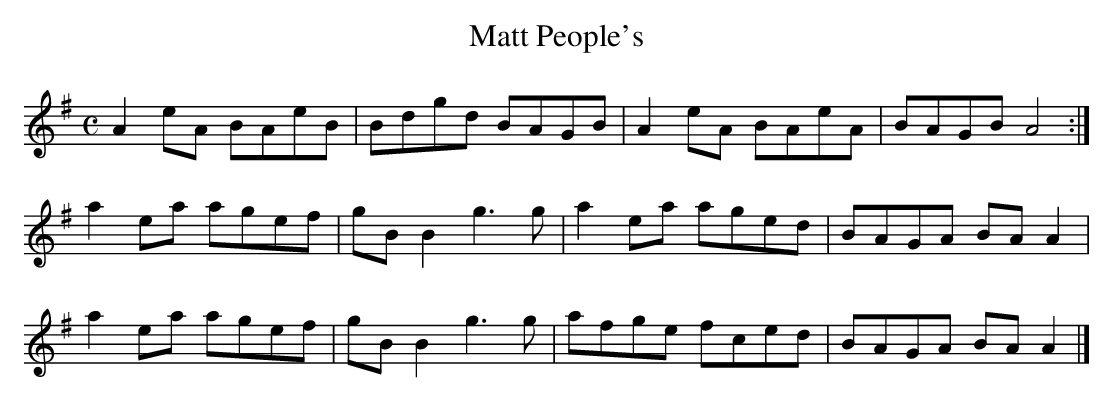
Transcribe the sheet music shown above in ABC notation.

X:1
T:People's, Matt
M:C
L:1/8
K:A Dorian
A2eA BAeB|Bdgd BAGB|A2eA BAeA|BAGB A4:|!
a2ea agef|gBB2 g3g|a2ea aged|BAGA BAA2|!
a2ea agef|gBB2 g3g|afge fced|BAGA BAA2|]!
